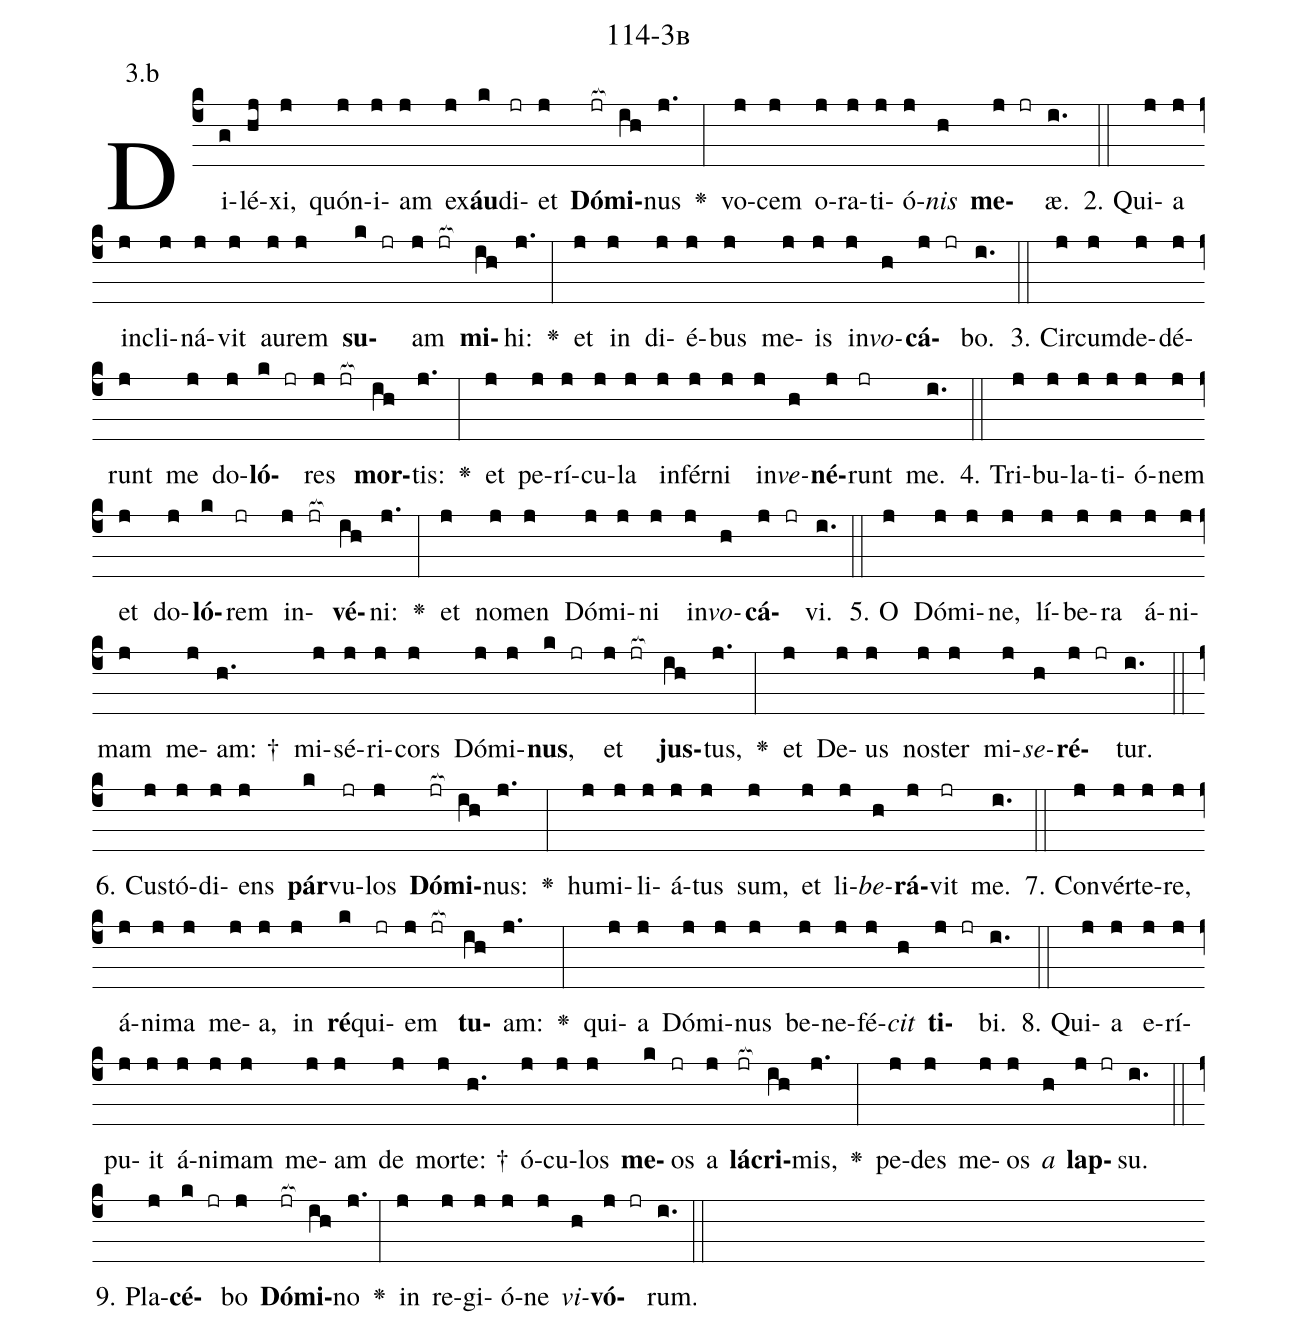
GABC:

name: 114-3b;
annotation: 3.b;
%%
(c4)Di(g)lé(hj)xi,(j) quón(j)i(j)am(j) ex(j)<b>áu</b>(k)di(jr)et(j) <b>Dó</b>(jr[ocb:1{])<b>mi</b>(ih[ocb:0}])nus(j.) <v>\greheightstar</v>(:) vo(j)cem(j) o(j)ra(j)ti(j)ó(j)<i>nis</i>(h) <b>me</b>(j jr)æ.(i.) (::)
2. Qui(j)a(j) in(j)cli(j)ná(j)vit(j) au(j)rem(j) <b>su</b>(k jr)am(j jr[ocb:1{]) <b>mi</b>(ih[ocb:0}])hi:(j.) <v>\greheightstar</v>(:) et(j) in(j) di(j)é(j)bus(j) me(j)is(j) in(j)<i>vo</i>(h)<b>cá</b>(j jr)bo.(i.) (::)
3. Cir(j)cum(j)de(j)dé(j)runt(j) me(j) do(j)<b>ló</b>(k jr)res(j jr[ocb:1{]) <b>mor</b>(ih[ocb:0}])tis:(j.) <v>\greheightstar</v>(:) et(j) pe(j)rí(j)cu(j)la(j) in(j)fér(j)ni(j) in(j)<i>ve</i>(h)<b>né</b>(j)runt(jr) me.(i.) (::)
4. Tri(j)bu(j)la(j)ti(j)ó(j)nem(j) et(j) do(j)<b>ló</b>(k)rem(jr) in(j jr[ocb:1{])<b>vé</b>(ih[ocb:0}])ni:(j.) <v>\greheightstar</v>(:) et(j) no(j)men(j) Dó(j)mi(j)ni(j) in(j)<i>vo</i>(h)<b>cá</b>(j jr)vi.(i.) (::)
5. O(j) Dó(j)mi(j)ne,(j) lí(j)be(j)ra(j) á(j)ni(j)mam(j) me(j)am: †(h.) mi(j)sé(j)ri(j)cors(j) Dó(j)mi(j)<b>nus</b>,(k jr) et(j jr[ocb:1{]) <b>jus</b>(ih[ocb:0}])tus,(j.) <v>\greheightstar</v>(:) et(j) De(j)us(j) nos(j)ter(j) mi(j)<i>se</i>(h)<b>ré</b>(j jr)tur.(i.) (::)
6. Cus(j)tó(j)di(j)ens(j) <b>pár</b>(k)vu(jr)los(j) <b>Dó</b>(jr[ocb:1{])<b>mi</b>(ih[ocb:0}])nus:(j.) <v>\greheightstar</v>(:) hu(j)mi(j)li(j)á(j)tus(j) sum,(j) et(j) li(j)<i>be</i>(h)<b>rá</b>(j)vit(jr) me.(i.) (::)
7. Con(j)vér(j)te(j)re,(j) á(j)ni(j)ma(j) me(j)a,(j) in(j) <b>ré</b>(k)qui(jr)em(j jr[ocb:1{]) <b>tu</b>(ih[ocb:0}])am:(j.) <v>\greheightstar</v>(:) qui(j)a(j) Dó(j)mi(j)nus(j) be(j)ne(j)fé(j)<i>cit</i>(h) <b>ti</b>(j jr)bi.(i.) (::)
8. Qui(j)a(j) e(j)rí(j)pu(j)it(j) á(j)ni(j)mam(j) me(j)am(j) de(j) mor(j)te: †(h.) ó(j)cu(j)los(j) <b>me</b>(k)os(jr) a(j) <b>lá</b>(jr[ocb:1{])<b>cri</b>(ih[ocb:0}])mis,(j.) <v>\greheightstar</v>(:) pe(j)des(j) me(j)os(j) <i>a</i>(h) <b>lap</b>(j jr)su.(i.) (::)
9. Pla(j)<b>cé</b>(k jr)bo(j) <b>Dó</b>(jr[ocb:1{])<b>mi</b>(ih[ocb:0}])no(j.) <v>\greheightstar</v>(:) in(j) re(j)gi(j)ó(j)ne(j) <i>vi</i>(h)<b>vó</b>(j jr)rum.(i.) (::)
